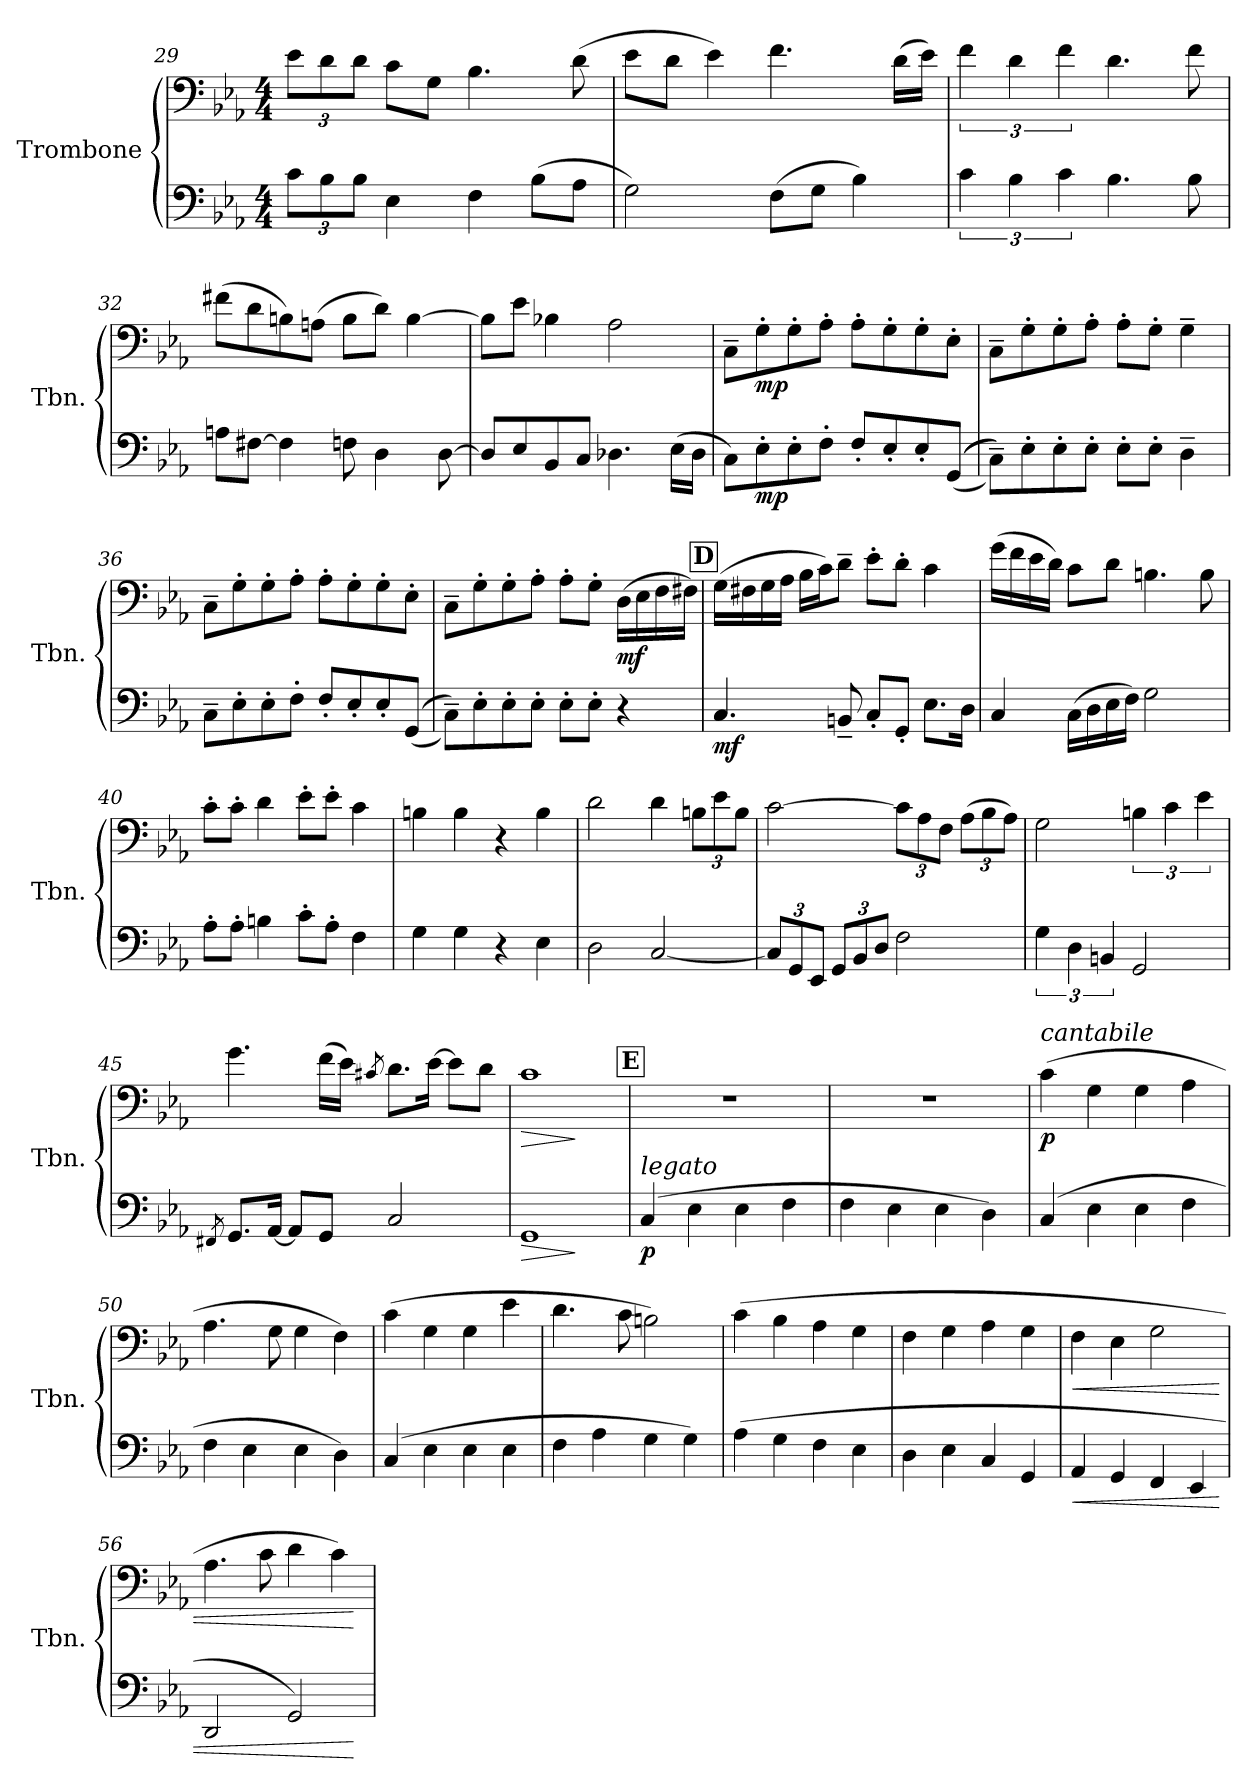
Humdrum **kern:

**kern	**dynam	**kern	**dynam
*part2	*part2	*part1	*part1
*staff2	*staff2	*staff1	*staff1
*I"Trombone	*	*I"Trombone	*
*I'Tbn.	*	*I'Tbn.	*
!!LO:LB:g=z
*clefF4	*	*clefF4	*
*k[b-e-a-]	*	*k[b-e-a-]	*
*M4/4	*	*M4/4	*
*Xbrackettup	*	*Xbrackettup	*
=29	=29	=29	=29
12c\L	.	12e-\L	.
12B-\	.	12d\	.
12B-\J	.	12d\J	.
4E-\	.	8c\L	.
.	.	8G\J	.
4F\	.	4.B-\	.
(8B-\L	.	.	.
8A-\J	.	(8d\	.
=30	=30	=30	=30
2G\)	.	8e-\L	.
.	.	8d\J	.
.	.	4e-\)	.
(8F\L	.	4.f\	.
8G\J	.	.	.
4B-\)	.	.	.
.	.	(16d\LL	.
.	.	16e-\JJ)	.
=31	=31	=31	=31
*brackettup	*	*brackettup	*
6c\	.	6f\	.
6B-\	.	6d\	.
6c\	.	6f\	.
4.B-\	.	4.d\	.
8B-\	.	8f\	.
=32	=32	=32	=32
8An\L	.	(8f#X\L	.
[8F#X\J	.	8d\	.
4F#\]	.	8Bn\)	.
.	.	(8An\J	.
8Fn\	.	8B\L	.
4D\	.	8d\J)	.
.	.	[4B\	.
[8D\	.	.	.
!!LO:LB:g=z
=33	=33	=33	=33
8D/L]	.	8B\L]	.
8E-/	.	8e-\J	.
8BB-/	.	4B-X\	.
8C/J	.	.	.
4.D-X\	.	2A-\	.
(16E-\LL	.	.	.
16D-\JJ	.	.	.
=34	=34	=34	=34
8C\L)	.	8C~\L	.
!	!LO:DY:b	!	!LO:DY:b
8E-'\	mp	8G'\	mp
8E-'\	.	8G'\	.
8F'\J	.	8A-'\J	.
8F'/L	.	8A-'\L	.
8E-'/	.	8G'\	.
8E-'/	.	8G'\	.
(((8GG/J	.	8E-'\J	.
=35	=35	=35	=35
8C~\L)))	.	8C~\L	.
8E-'\	.	8G'\	.
8E-'\	.	8G'\	.
8E-'\J	.	8A-'\J	.
8E-'\L	.	8A-'\L	.
8E-'\J	.	8G'\J	.
4D~\	.	4G~\	.
=36	=36	=36	=36
8C~\L	.	8C~\L	.
8E-'\	.	8G'\	.
8E-'\	.	8G'\	.
8F'\J	.	8A-'\J	.
8F'/L	.	8A-'\L	.
8E-'/	.	8G'\	.
8E-'/	.	8G'\	.
((8GG/J	.	8E-'\J	.
!!LO:LB:g=z
=37	=37	=37	=37
8C~\L))	.	8C~\L	.
8E-'\	.	8G'\	.
8E-'\	.	8G'\	.
8E-'\J	.	8A-'\J	.
8E-'\L	.	8A-'\L	.
8E-'\J	.	8G'\J	.
!	!	!	!LO:DY:b
4r	.	(16D\LL	mf
.	.	16E-\	.
.	.	16F\	.
.	.	16F#X\JJ)	.
!!LO:REH:place=s1:a:B:fs=14:t=D
=38	=38	=38	=38
!	!LO:DY:b	!	!
4.C/	mf	(16G\LL	.
.	.	16F#X\	.
.	.	16G\	.
.	.	16A-\JJ	.
.	.	16B-\LL	.
.	.	16c\J)	.
8BBn~/	.	8d~\J	.
8C'/L	.	8e-'\L	.
8GG'/J	.	8d'\J	.
8.E-\L	.	4c\	.
16D\Jk	.	.	.
=39	=39	=39	=39
4C/	.	(16g\LL	.
.	.	16f\	.
.	.	16e-\	.
.	.	16d\JJ)	.
(16C\LL	.	8c\L	.
16D\	.	.	.
16E-\	.	8d\J	.
16F\JJ)	.	.	.
2G\	.	4.Bn\	.
.	.	8B\	.
!!LO:LB:g=z
=40	=40	=40	=40
8A-'\L	.	8c'\L	.
8A-'\J	.	8c'\J	.
4Bn\	.	4d\	.
8c'\L	.	8e-'\L	.
8A-'\J	.	8e-'\J	.
4F\	.	4c\	.
=41	=41	=41	=41
4G\	.	4Bn\	.
4G\	.	4B\	.
4r	.	4r	.
4E-\	.	4B\	.
=42	=42	=42	=42
2D\	.	2d\	.
[2C/	.	4d\	.
*	*	*Xbrackettup	*
.	.	12Bn\L	.
.	.	12e-\	.
.	.	12B\J	.
=43	=43	=43	=43
*Xbrackettup	*	*	*
12C/L]	.	[2c\	.
12GG/	.	.	.
12EE-/J	.	.	.
12GG/L	.	.	.
12BB-/	.	.	.
12D/J	.	.	.
2F\	.	12c\L]	.
.	.	12A-\	.
.	.	12F\J	.
.	.	(12A-\L	.
.	.	12B-\	.
.	.	12A-\J)	.
=44	=44	=44	=44
*brackettup	*	*	*
6G\	.	2G\	.
6D\	.	.	.
6BBn/	.	.	.
*	*	*brackettup	*
2GG/	.	6Bn\	.
.	.	6c\	.
.	.	6e-\	.
!!LO:PB:g=z
=45	=45	=45	=45
8qFF#X/	.	.	.
8.GG/L	.	4.g\	.
[16AA-/Jk	.	.	.
8AA-/L]	.	.	.
8GG/J	.	(16f\LL	.
.	.	16e-\JJ)	.
.	.	8qc#X/	.
2C/	.	8.d\L	.
.	.	[16e-\Jk	.
.	.	8e-\L]	.
.	.	8d\J	.
=46	=46	=46	=46
!	!LO:HP:b	!	!LO:HP:b
1GG	>	1c	>
.	]	.	]
!!LO:REH:place=s1:a:B:fs=14:t=E
=47	=47	=47	=47
!LO:TX:a:i:t=legato	!	!	!
!	!LO:DY:b	!	!
(4C/	p	1r	.
4E-\	.	.	.
4E-\	.	.	.
4F\	.	.	.
=48	=48	=48	=48
4F\	.	1r	.
4E-\	.	.	.
4E-\	.	.	.
4D\)	.	.	.
=49	=49	=49	=49
!	!	!LO:TX:a:i:t=cantabile	!
!	!	!	!LO:DY:b
(4C/	.	(4c\	p
4E-\	.	4G\	.
4E-\	.	4G\	.
4F\	.	4A-\	.
=50	=50	=50	=50
4F\	.	4.A-\	.
4E-\	.	.	.
.	.	8G\	.
4E-\	.	4G\	.
4D\)	.	4F\)	.
=51	=51	=51	=51
(4C/	.	(4c\	.
4E-\	.	4G\	.
4E-\	.	4G\	.
4E-\	.	4e-\	.
!!LO:LB:g=z
=52	=52	=52	=52
4F\	.	4.d\	.
4A-\	.	.	.
.	.	8c\	.
4G\	.	2Bn\)	.
4G\)	.	.	.
=53	=53	=53	=53
(4A-\	.	(4c\	.
4G\	.	4B-\	.
4F\	.	4A-\	.
4E-\	.	4G\	.
=54	=54	=54	=54
4D\	.	4F\	.
4E-\	.	4G\	.
4C/	.	4A-\	.
4GG/	.	4G\	.
=55	=55	=55	=55
!	!LO:HP:b	!	!LO:HP:b
4AA-/	<	4F\	<
4GG/	.	4E-\	.
4FF/	.	2G\	.
4EE-/	.	.	.
=56	=56	=56	=56
2DD/	.	4.A-\	.
.	.	8c\	.
2GG/)	.	4d\	.
.	.	4c\)	.
.	[	.	[
=	=	=	=
*-	*-	*-	*-
